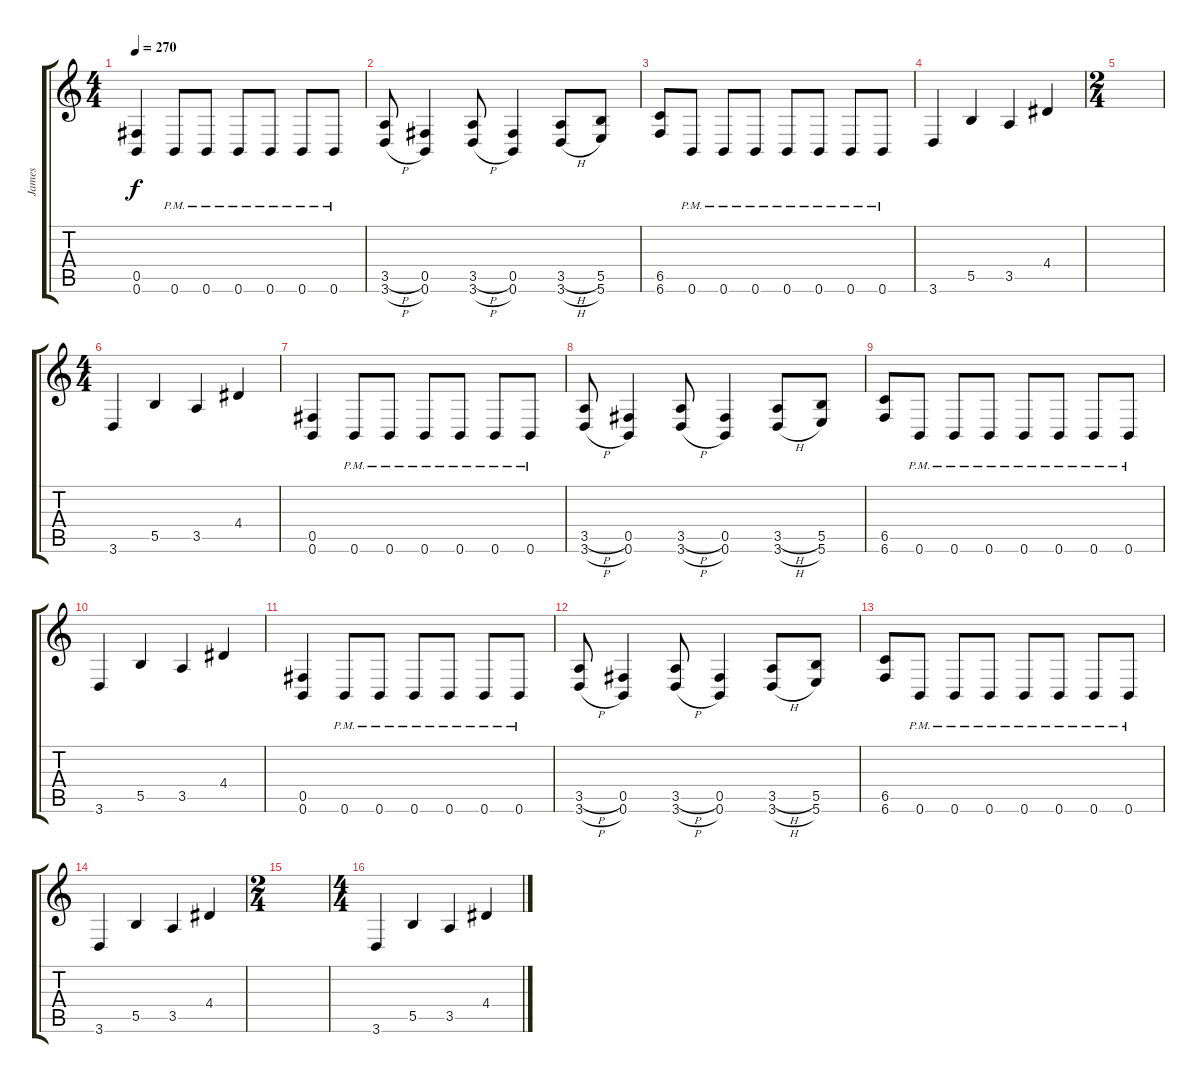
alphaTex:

\track ("James" "James") {instrument distortionguitar}
\staff {score tabs}
\tuning (Db4 Ab3 E3 B2 Gb2 B1) {hide}
\ts (4 4)
\tempo 270
\clef g2
\ks c
(0.5 0.6).4{dy f} 0.6{pm}.8 0.6{pm}.8 0.6{pm}.8 0.6{pm}.8 0.6{pm}.8 0.6{pm}.8 |
(3.5{h} 3.6{h}).8 (0.5 0.6).4 (3.5{h} 3.6{h}).8 (0.5 0.6).4 (3.5{h} 3.6{h}).8 (5.5 5.6).8 |
(6.5 6.6).8 0.6{pm}.8 0.6{pm}.8 0.6{pm}.8 0.6{pm}.8 0.6{pm}.8 0.6{pm}.8 0.6{pm}.8 |
3.6.4 5.5.4 3.5.4 4.4.4 |
\ts (2 4)
|
\ts (4 4)
3.6.4 5.5.4 3.5.4 4.4.4 |
(0.5 0.6).4 0.6{pm}.8 0.6{pm}.8 0.6{pm}.8 0.6{pm}.8 0.6{pm}.8 0.6{pm}.8 |
(3.5{h} 3.6{h}).8 (0.5 0.6).4 (3.5{h} 3.6{h}).8 (0.5 0.6).4 (3.5{h} 3.6{h}).8 (5.5 5.6).8 |
(6.5 6.6).8 0.6{pm}.8 0.6{pm}.8 0.6{pm}.8 0.6{pm}.8 0.6{pm}.8 0.6{pm}.8 0.6{pm}.8 |
3.6.4 5.5.4 3.5.4 4.4.4 |
(0.5 0.6).4 0.6{pm}.8 0.6{pm}.8 0.6{pm}.8 0.6{pm}.8 0.6{pm}.8 0.6{pm}.8 |
(3.5{h} 3.6{h}).8 (0.5 0.6).4 (3.5{h} 3.6{h}).8 (0.5 0.6).4 (3.5{h} 3.6{h}).8 (5.5 5.6).8 |
(6.5 6.6).8 0.6{pm}.8 0.6{pm}.8 0.6{pm}.8 0.6{pm}.8 0.6{pm}.8 0.6{pm}.8 0.6{pm}.8 |
3.6.4 5.5.4 3.5.4 4.4.4 |
\ts (2 4)
|
\ts (4 4)
3.6.4 5.5.4 3.5.4 4.4.4
